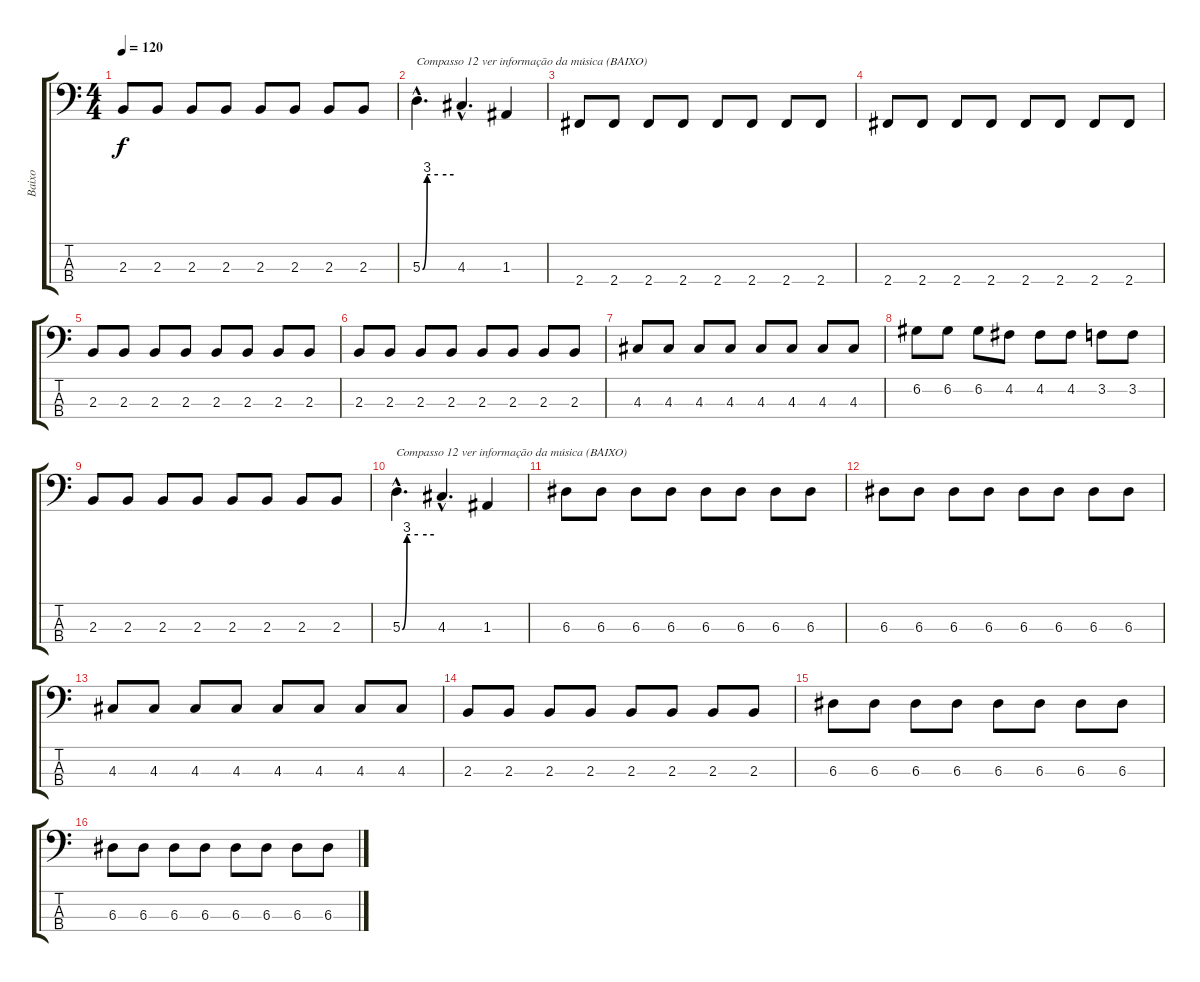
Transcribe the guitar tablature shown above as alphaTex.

\track ("Baixo   " "Baixo   ") {instrument electricbassfinger}
\staff {score tabs}
\tuning (G2 D2 A1 E1) {hide}
\ts (4 4)
\tempo 120
\clef f4
\ks c
2.3.8{dy f} 2.3.8 2.3.8 2.3.8 2.3.8 2.3.8 2.3.8 2.3.8 |
5.3{be (custom 0 0 9 12 15 12 30 12 60 12) hac}.4{d txt "Compasso 12 ver informação da música (BAIXO)"} 4.3{hac}.4{d} 1.3.4 |
2.4.8 2.4.8 2.4.8 2.4.8 2.4.8 2.4.8 2.4.8 2.4.8 |
2.4.8 2.4.8 2.4.8 2.4.8 2.4.8 2.4.8 2.4.8 2.4.8 |
2.3.8 2.3.8 2.3.8 2.3.8 2.3.8 2.3.8 2.3.8 2.3.8 |
2.3.8 2.3.8 2.3.8 2.3.8 2.3.8 2.3.8 2.3.8 2.3.8 |
4.3.8 4.3.8 4.3.8 4.3.8 4.3.8 4.3.8 4.3.8 4.3.8 |
6.2.8 6.2.8 6.2.8 4.2.8 4.2.8 4.2.8 3.2.8 3.2.8 |
2.3.8 2.3.8 2.3.8 2.3.8 2.3.8 2.3.8 2.3.8 2.3.8 |
5.3{be (custom 0 0 9 12 15 12 30 12 60 12) hac}.4{d txt "Compasso 12 ver informação da música (BAIXO)"} 4.3{hac}.4{d} 1.3.4 |
6.3.8 6.3.8 6.3.8 6.3.8 6.3.8 6.3.8 6.3.8 6.3.8 |
6.3.8 6.3.8 6.3.8 6.3.8 6.3.8 6.3.8 6.3.8 6.3.8 |
4.3.8 4.3.8 4.3.8 4.3.8 4.3.8 4.3.8 4.3.8 4.3.8 |
2.3.8 2.3.8 2.3.8 2.3.8 2.3.8 2.3.8 2.3.8 2.3.8 |
6.3.8 6.3.8 6.3.8 6.3.8 6.3.8 6.3.8 6.3.8 6.3.8 |
6.3.8 6.3.8 6.3.8 6.3.8 6.3.8 6.3.8 6.3.8 6.3.8
